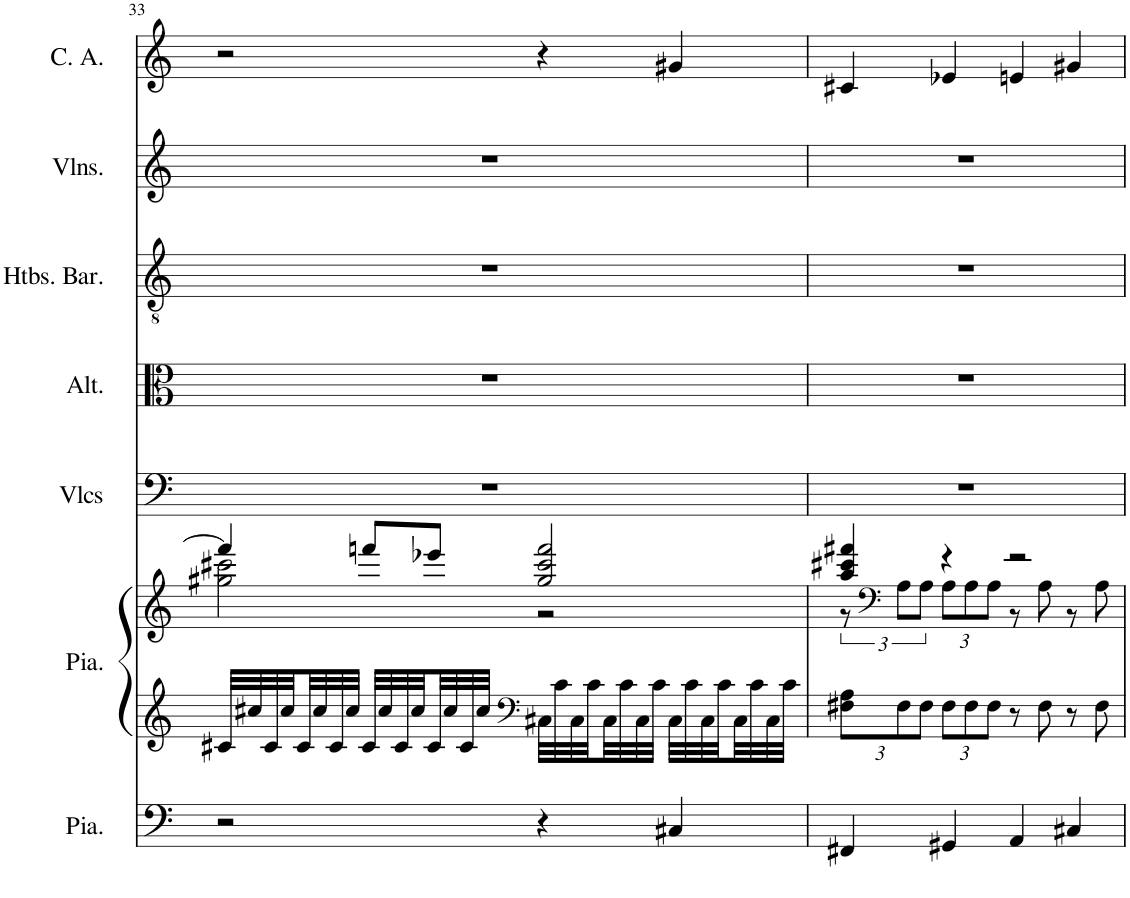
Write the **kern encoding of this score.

**kern	**kern	**kern	**kern	**kern	**kern	**kern	**kern
*part7	*part6	*part6	*part5	*part4	*part3	*part2	*part1
*staff8	*staff7	*staff6	*staff5	*staff4	*staff3	*staff2	*staff1
*I"Piano, Pedals	*I"Piano, Organ	*	*I"Violoncelles, Bass	*I"Altos, Tenor	*I"Hautbois Baryton, Alto	*I"Violons, Soprano	*I"Cor anglais, Baritone solo
*I'Pia.	*I'Pia.	*	*I'Vlcs	*I'Alt.	*I'Htbs. Bar.	*I'Vlns.	*I'C. A.
!!LO:PB:g=z
*clefF4	*clefG2	*clefG2	*clefF4	*clefC3	*clefGv2	*clefG2	*clefG2
*	*	*	*	*	*	*	*Trd4c7
*k[]	*k[]	*k[]	*k[]	*k[]	*k[]	*k[]	*k[]
*M4/4	*M4/4	*M4/4	*M4/4	*M4/4	*M4/4	*M4/4	*M4/4
=33	=33	=33	=33	=33	=33	=33	=33
*	*	*^	*	*	*	*	*
2r	32c#X/LLL	4fff#/]	2gg#X\ 2ccc#X\	1r	1r	1r	1r	2r
.	32cc#X/	.	.	.	.	.	.	.
.	32c#/	.	.	.	.	.	.	.
.	32cc#/	.	.	.	.	.	.	.
.	32c#/	.	.	.	.	.	.	.
.	32cc#/	.	.	.	.	.	.	.
.	32c#/	.	.	.	.	.	.	.
.	32cc#/JJJ	.	.	.	.	.	.	.
.	32c#/LLL	8fffn/L	.	.	.	.	.	.
.	32cc#/	.	.	.	.	.	.	.
.	32c#/	.	.	.	.	.	.	.
.	32cc#/	.	.	.	.	.	.	.
.	32c#/	8eee-X/J	.	.	.	.	.	.
.	32cc#/	.	.	.	.	.	.	.
.	32c#/	.	.	.	.	.	.	.
.	32cc#/JJJ	.	.	.	.	.	.	.
*	*clefF4	*	*	*	*	*	*	*
4r	32C#X\LLL	2gg#/ 2ccc#/ 2fff/	2r	.	.	.	.	4r
.	32c#\	.	.	.	.	.	.	.
.	32C#\	.	.	.	.	.	.	.
.	32c#\	.	.	.	.	.	.	.
.	32C#\	.	.	.	.	.	.	.
.	32c#\	.	.	.	.	.	.	.
.	32C#\	.	.	.	.	.	.	.
.	32c#\JJJ	.	.	.	.	.	.	.
4C#X/	32C#\LLL	.	.	.	.	.	.	4g#X/
.	32c#\	.	.	.	.	.	.	.
.	32C#\	.	.	.	.	.	.	.
.	32c#\	.	.	.	.	.	.	.
.	32C#\	.	.	.	.	.	.	.
.	32c#\	.	.	.	.	.	.	.
.	32C#\	.	.	.	.	.	.	.
.	32c#\JJJ	.	.	.	.	.	.	.
=34	=34	=34	=34	=34	=34	=34	=34	=34
*	*Xbrackettup	*	*	*	*	*	*	*
4FF#X/	12F#X\ 12A\L	4aa/ 4ccc#X/ 4fff#X/	12r	1r	1r	1r	1r	4c#X/
*	*	*clefF4	*	*	*	*	*	*
.	12F#\	.	12A\L	.	.	.	.	.
.	12F#\J	.	12A\J	.	.	.	.	.
*	*	*	*Xbrackettup	*	*	*	*	*
4GG#X/	12F#\L	4r	12A\L	.	.	.	.	4e-X/
.	12F#\	.	12A\	.	.	.	.	.
.	12F#\J	.	12A\J	.	.	.	.	.
4AA/	8r	2r	8r	.	.	.	.	4en/
.	8F#\	.	8A\	.	.	.	.	.
4C#X/	8r	.	8r	.	.	.	.	4g#X/
.	8F#\	.	8A\	.	.	.	.	.
*	*	*v	*v	*	*	*	*	*
=	=	=	=	=	=	=	=
*-	*-	*-	*-	*-	*-	*-	*-
